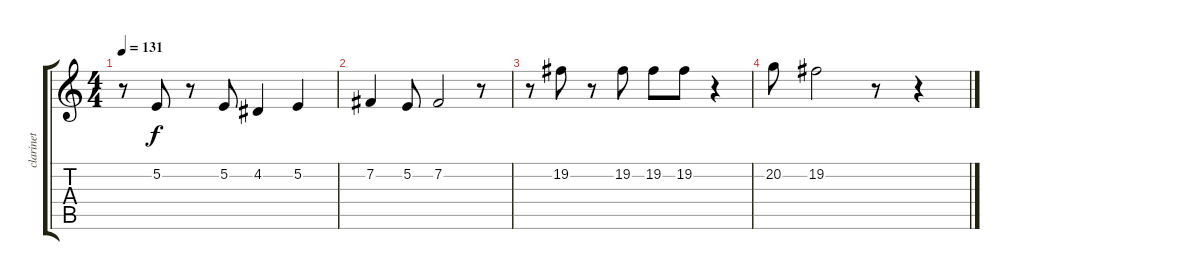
\track ("clarinet" "clarinet") {instrument clarinet}
\staff {score tabs}
\tuning (E4 B3 G3 D3 A2 E2) {hide}
\ts (4 4)
\tempo 131
\clef g2
\ks c
r.8{dy f} 5.2.8 r.8 5.2.8 4.2.4 5.2.4 |
7.2.4 5.2.8 7.2.2 r.8 |
r.8 19.2.8 r.8 19.2.8 19.2.8 19.2.8 r.4 |
20.2.8 19.2.2 r.8 r.4
